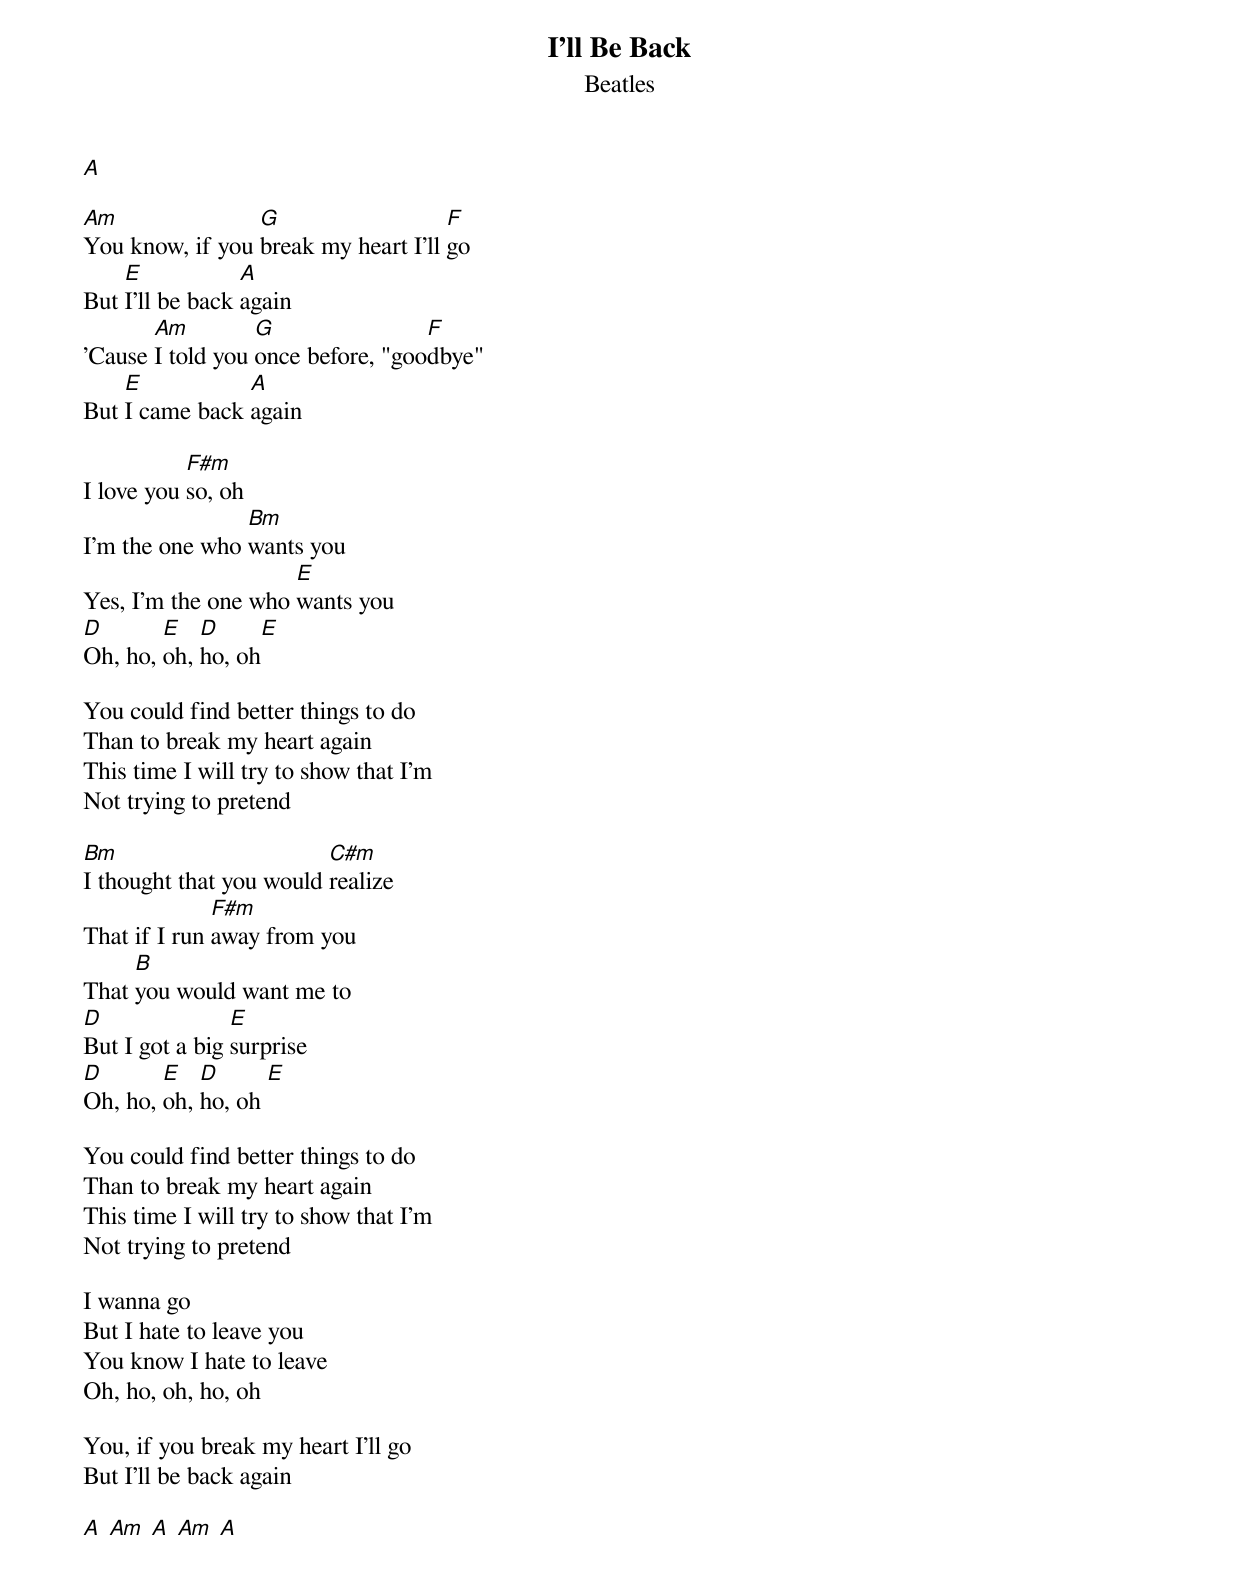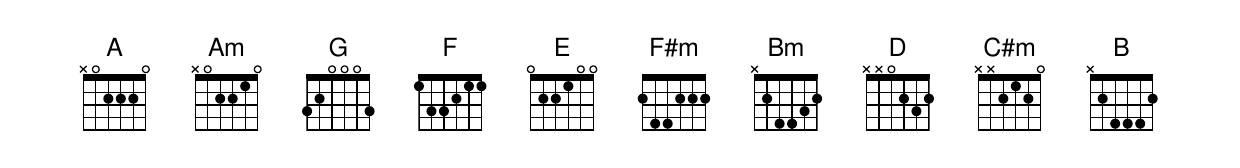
{title:I'll Be Back}
{subtitle:Beatles}
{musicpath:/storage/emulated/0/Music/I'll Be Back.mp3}
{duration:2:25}
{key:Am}

[A]

[Am]You know, if you [G]break my heart I'll [F]go
But [E]I'll be back [A]again
'Cause [Am]I told you [G]once before, "goo[F]dbye"
But [E]I came back [A]again

I love you [F#m]so, oh
I'm the one who [Bm]wants you
Yes, I'm the one who [E]wants you
[D]Oh, ho, [E]oh, [D]ho, oh[E]

You could find better things to do
Than to break my heart again
This time I will try to show that I'm
Not trying to pretend

[Bm]I thought that you would [C#m]realize
That if I run [F#m]away from you
That [B]you would want me to
[D]But I got a big [E]surprise
[D]Oh, ho, [E]oh, [D]ho, oh [E]

You could find better things to do
Than to break my heart again
This time I will try to show that I'm
Not trying to pretend

I wanna go
But I hate to leave you
You know I hate to leave
Oh, ho, oh, ho, oh

You, if you break my heart I'll go
But I'll be back again

[A] [Am] [A] [Am] [A]
